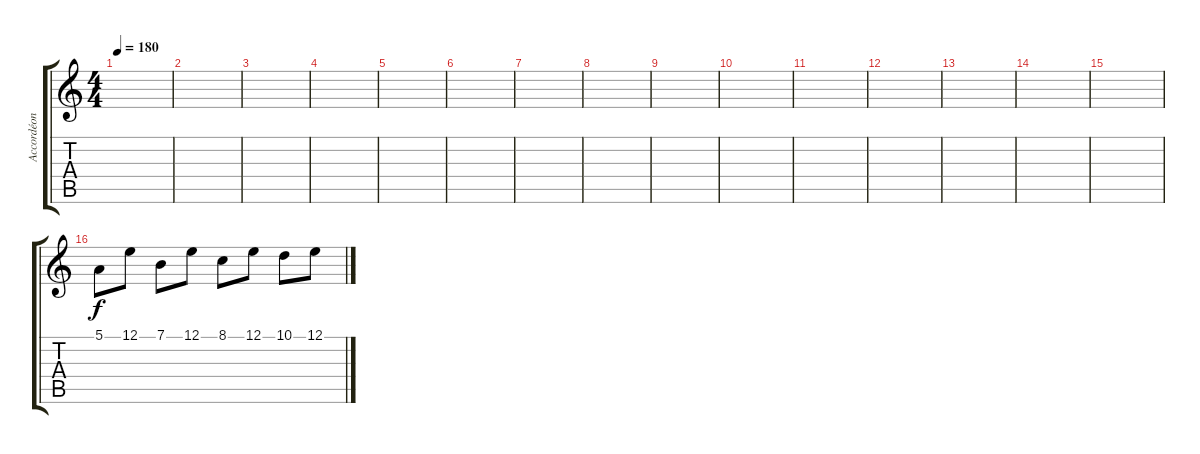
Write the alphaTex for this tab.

\track ("Accordéon" "Accordéon") {instrument accordion}
\staff {score tabs}
\tuning (E4 B3 G3 D3 A2 E2) {hide}
\ts (4 4)
\tempo 180
\clef g2
\ks c
|
|
|
|
|
|
|
|
|
|
|
|
|
|
|
5.1.8 12.1.8 7.1.8 12.1.8 8.1.8 12.1.8 10.1.8 12.1.8
